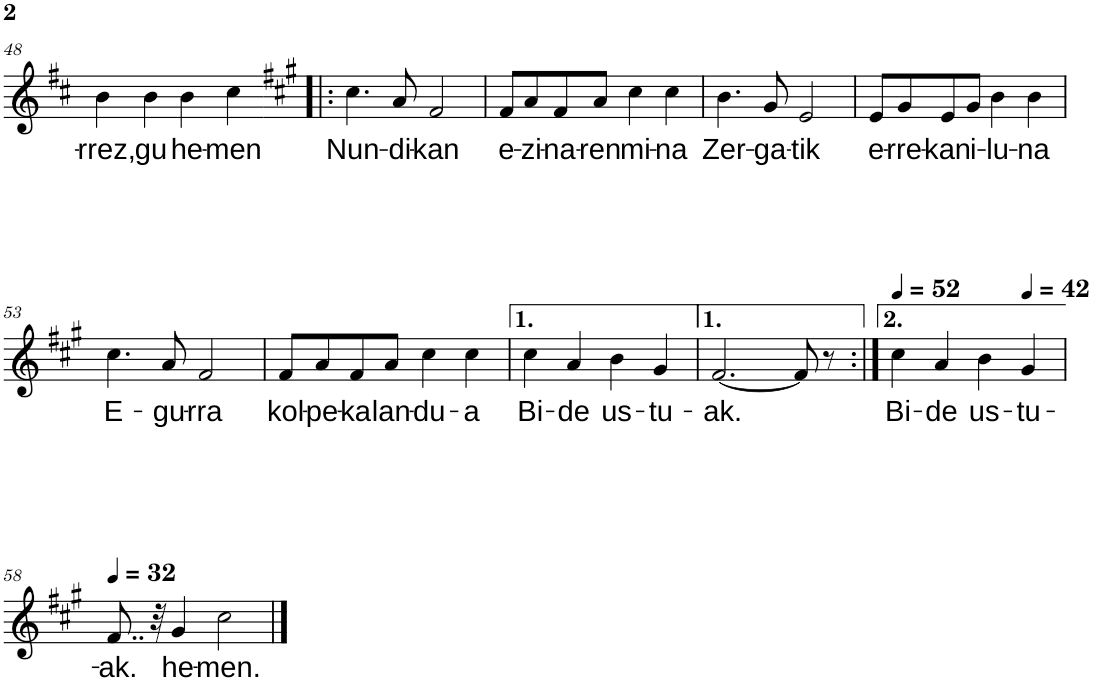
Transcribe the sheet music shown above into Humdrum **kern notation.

**kern	**text
*part1	*part1
*staff1	*staff1
*I"Voix 1	*
*I'V1	*
!!LO:PB:g=z
*clefG2	*
*k[f#c#]	*
*M4/4	*
=48	=48
!	!LO:LY:b
4b\	rrez,
!	!LO:LY:b
4b\	gu
!	!LO:LY:b
4b\	he-
!	!LO:LY:b
4cc#\	-men
=49!|:	=49!|:
*k[f#c#g#]	*
!	!LO:LY:b
4.cc#\	Nun-
!	!LO:LY:b
8a/	-di-
!	!LO:LY:b
2f#/	-kan
=50	=50
!	!LO:LY:b
8f#/L	e-
!	!LO:LY:b
8a/	-zi-
!	!LO:LY:b
8f#/	-na-
!	!LO:LY:b
8a/J	-ren
!	!LO:LY:b
4cc#\	mi-
!	!LO:LY:b
4cc#\	-na
=51	=51
!	!LO:LY:b
4.b\	Zer-
!	!LO:LY:b
8g#/	-ga-
!	!LO:LY:b
2e/	-tik
=52	=52
!	!LO:LY:b
8e/L	e-
!	!LO:LY:b
8g#/	-rre-
!	!LO:LY:b
8e/	-kan
!	!LO:LY:b
8g#/J	i-
!	!LO:LY:b
4b\	-lu-
!	!LO:LY:b
4b\	-na
!!LO:LB:g=z
=53	=53
!	!LO:LY:b
4.cc#\	E-
!	!LO:LY:b
8a/	-gu-
!	!LO:LY:b
2f#/	-rra
=54	=54
!	!LO:LY:b
8f#/L	kol-
!	!LO:LY:b
8a/	-pe-
!	!LO:LY:b
8f#/	-ka
!	!LO:LY:b
8a/J	lan-
!	!LO:LY:b
4cc#\	-du-
!	!LO:LY:b
4cc#\	-a
=55	=55
!	!LO:LY:b
4cc#\	Bi-
!	!LO:LY:b
4a/	-de
!	!LO:LY:b
4b\	us-
!	!LO:LY:b
4g#/	-tu-
=56	=56
!	!LO:LY:b
[2.f#/	-ak.
8f#/]	.
8r	.
=57:|!	=57:|!
*MM52	*
!	!LO:LY:b
4cc#\	Bi-
!	!LO:LY:b
4a/	-de
!	!LO:LY:b
4b\	us-
*MM42	*
!	!LO:LY:b
4g#/	-tu-
!!LO:LB:g=z
=58	=58
*MM32	*
!	!LO:LY:b
8..f#/	-ak.
32r	.
!	!LO:LY:b
4g#/	he-
!	!LO:LY:b
2cc#\	-men.
==	==
*-	*-
